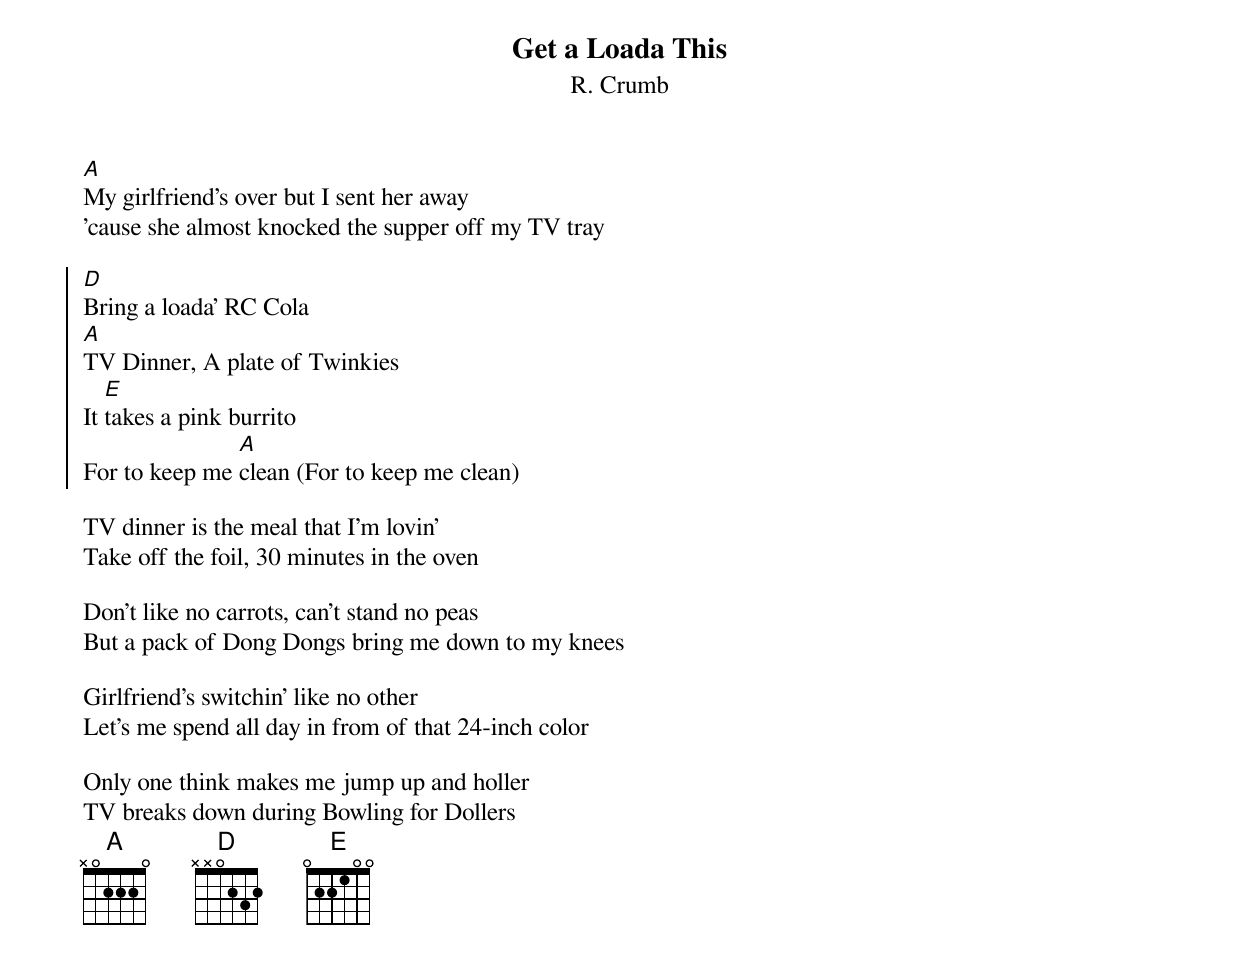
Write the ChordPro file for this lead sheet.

{t:Get a Loada This}
{st:R. Crumb}

[A]My girlfriend's over but I sent her away
'cause she almost knocked the supper off my TV tray

{soc}
[D]Bring a loada' RC Cola
[A]TV Dinner, A plate of Twinkies
It [E]takes a pink burrito
For to keep me [A]clean (For to keep me clean)
{eoc}

TV dinner is the meal that I'm lovin'
Take off the foil, 30 minutes in the oven

Don't like no carrots, can't stand no peas
But a pack of Dong Dongs bring me down to my knees

Girlfriend's switchin' like no other
Let's me spend all day in from of that 24-inch color

Only one think makes me jump up and holler
TV breaks down during Bowling for Dollers
